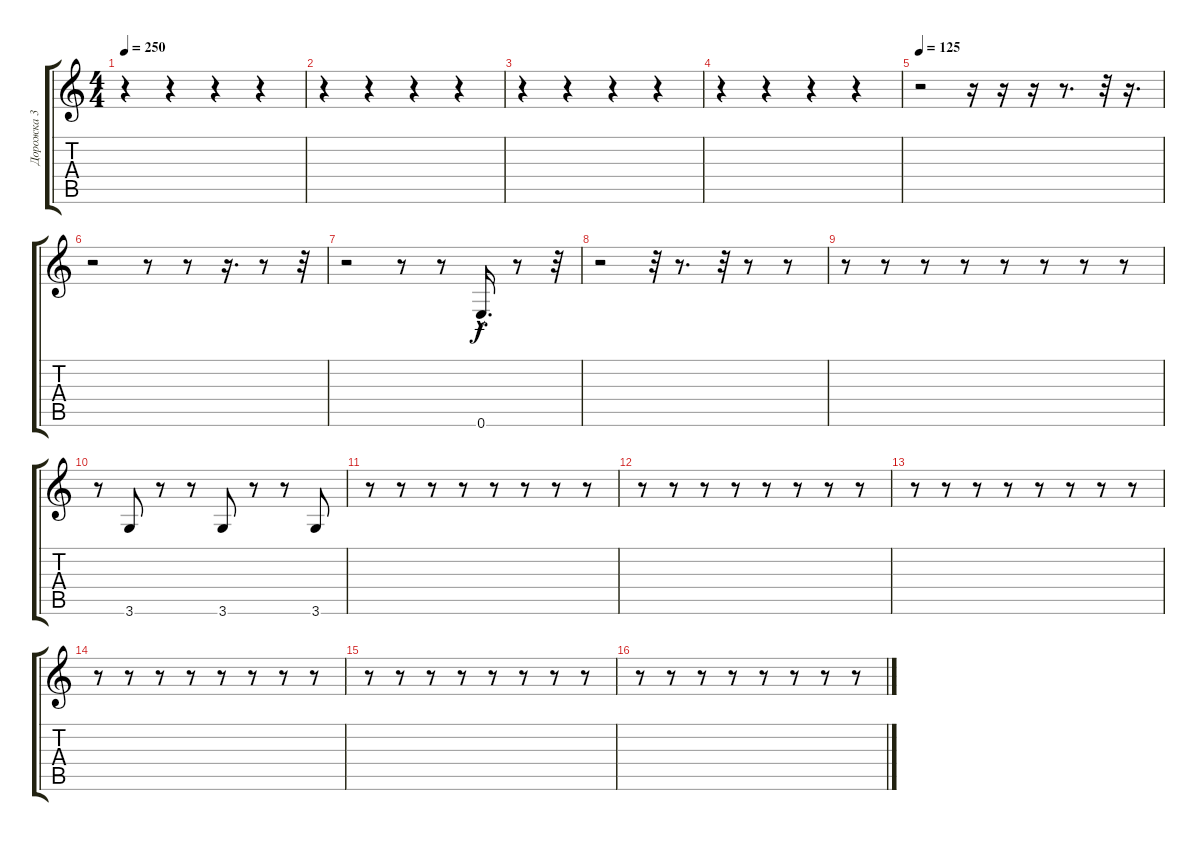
\track ("Дорожка 3" "Дорожка 3") {instrument electricbasspick}
\staff {score tabs}
\tuning (E4 B3 G3 D3 A2 E2) {hide}
\ts (4 4)
\tempo 250
\clef g2
\ks c
r.4{dy f} r.4 r.4 r.4 |
r.4 r.4 r.4 r.4 |
r.4 r.4 r.4 r.4 |
r.4 r.4 r.4 r.4 |
\tempo 125
r.2 r.16 r.16 r.16 r.8{d} r.32 r.16{d} |
r.2 r.8 r.8 r.16{d} r.8 r.32 |
r.2 r.8 r.8 0.6{hac}.16{d} r.8 r.32 |
r.2 r.32 r.8{d} r.32 r.8 r.8 |
r.8 r.8 r.8 r.8 r.8 r.8 r.8 r.8 |
r.8 3.6.8 r.8 r.8 3.6.8 r.8 r.8 3.6.8 |
r.8 r.8 r.8 r.8 r.8 r.8 r.8 r.8 |
r.8 r.8 r.8 r.8 r.8 r.8 r.8 r.8 |
r.8 r.8 r.8 r.8 r.8 r.8 r.8 r.8 |
r.8 r.8 r.8 r.8 r.8 r.8 r.8 r.8 |
r.8 r.8 r.8 r.8 r.8 r.8 r.8 r.8 |
r.8 r.8 r.8 r.8 r.8 r.8 r.8 r.8
